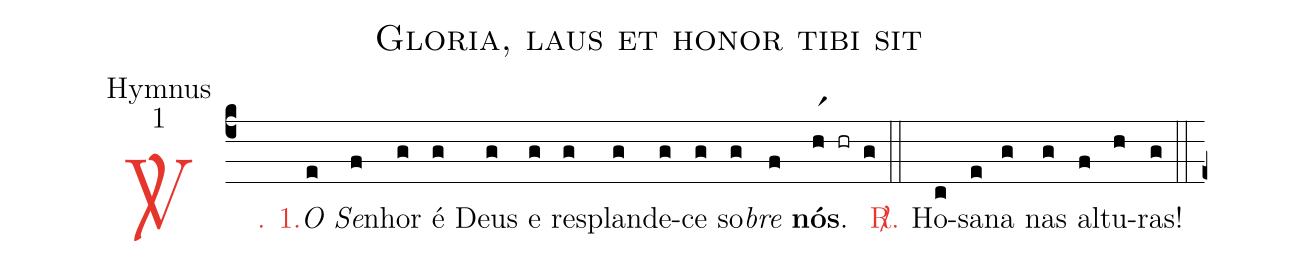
name: Gloria, laus et honor tibi sit;
office-part: Hymnus;
mode: 1;
%%
(c4)

<c><sp>V/</sp>. 1.</c>() <i>O</i>(e) <i>Se</i>(f)nhor(g) é(g) Deus(g) e(g) res(g)plan(g)de(g)ce(g) so(g)<i>bre</i>(f) <b>nós</b>.(hr1 hr g)

(::)

<nlba><c><sp>R/</sp>.</c>() Ho</nlba>(c)sa(e)na(g) nas(g) al(f)tu(h)ras!(g)

(::)

(e+)
